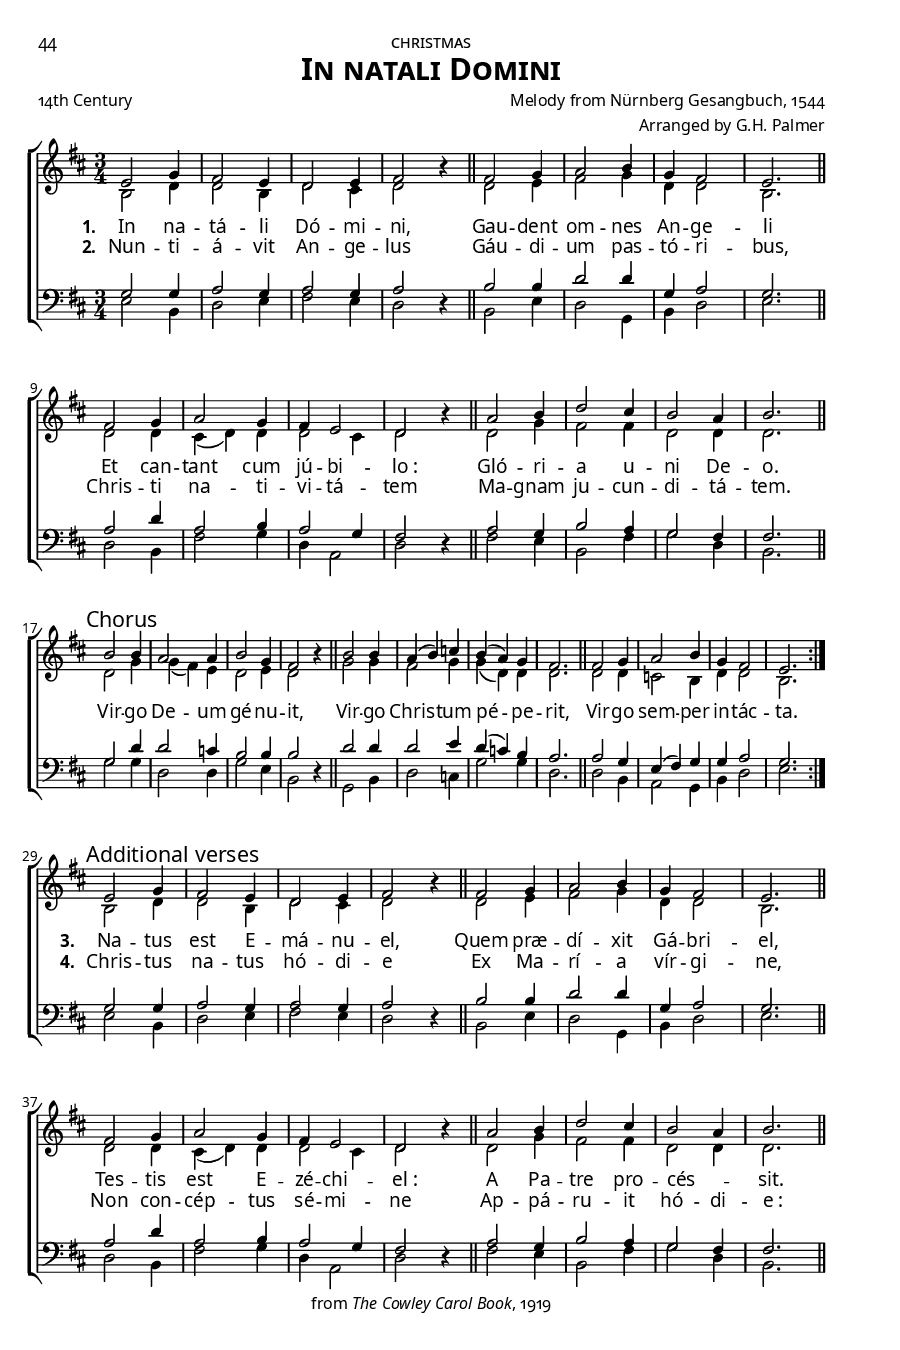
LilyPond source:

\version "2.14.2"
\include "util.ly"
\header {
  title = \markup{\override #'(font-name . "Garamond Premier Pro Semibold"){ \abs-fontsize #15 \smallCapsOldStyle"In natali Domini"}}
  poet = \markup\oldStyleNum"14th Century"
  composer = \markup\oldStyleNum"Melody from Nürnberg Gesangbuch, 1544"
  arranger = \markup\oldStyleNum"Arranged by G.H. Palmer"
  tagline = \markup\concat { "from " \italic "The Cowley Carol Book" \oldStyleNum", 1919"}
}
\paper {
  %print-all-headers = ##f
  paper-height = 9\in
  paper-width = 6\in
  indent = 0\in
  %system-system-spacing = #'((basic-distance . 10) (padding . 0))
  system-system-spacing =
    #'((basic-distance . 0)
       (minimum-distance . 0)
       (padding . -15)
       (stretchability . 100))
  ragged-last-bottom = ##f
  ragged-bottom = ##f
  two-sided = ##t
  inner-margin = 0.5\in
  outer-margin = 0.25\in
  top-margin = 0.25\in
  bottom-margin = 0.25\in
  first-page-number = #044
  print-first-page-number = ##t
  headerLine = \markup{\override #'(font-name . "Garamond Premier Pro") \smallCapsOldStyle"christmas"}
  oddHeaderMarkup = \markup\fill-line{
     \override #'(font-name . "Garamond Premier Pro")\abs-fontsize #8.5
     \combine 
        \fill-line{"" \on-the-fly #print-page-number-check-first
        \oldStylePageNum""
        }
        \fill-line{\headerLine}
  }
  evenHeaderMarkup = \markup {
     \override #'(font-name . "Garamond Premier Pro")\abs-fontsize #8.5
     \combine
        \on-the-fly #print-page-number-check-first
        \oldStylePageNum""
        \fill-line{\headerLine}
  }
}
#(set-global-staff-size 14) \paper{ #(define fonts (make-pango-font-tree "GoudyOlSt BT" "Garamond Premier Pro" "Garamond Premier Pro" (/ 14 20))) }
global = {
  \key d \major
  \time 3/4
}

sopMusic = \relative c' {
  \repeat volta 2 {
    e2 g4 |
    fis2 e4 |
    d2 e4 |
    fis2 b4\rest \bar "||"
    fis2 g4 |
    a2 b4 |
    g4 fis2 |

    e2. \bar "||"
    fis2 g4 |
    a2 g4 |
    fis4 e2 |
    d2 b'4\rest \bar "||"
    a2 b4 |
    d2 cis4 |

    b2 a4 |
    b2. \bar "||" \break \once \override Score.RehearsalMark #'self-alignment-X = #LEFT \mark "Chorus"
    b2 b4 |
    a2 a4 |
    b2 g4 |
    fis2 b4\rest \bar "||"
    b2 b4 |

    a4( b) c |
    b( a) g |
    fis2. \bar "||"
    fis2 g4 |
    a2 b4 |
    g4 fis2 |
    e2. \break
  }
  
  \once \override Score.RehearsalMark #'self-alignment-X = #LEFT
  \mark "Additional verses"
  e2 g4 |
  fis2 e4 |
  d2 e4 |
  fis2 b4\rest \bar "||"
  fis2 g4 |
  a2 b4 |
  g4 fis2 |
  
  e2. \bar "||"
  fis2 g4 |
  a2 g4 |
  fis4 e2 |
  d2 b'4\rest \bar "||"
  a2 b4 |
  d2 cis4 |
  
  b2 a4 |
  b2. \bar "||"
}
sopWords = \lyricmode {
}

altoMusic = \relative c' {
  b2 d4 |
  d2 b4 |
  d2 cis4 |
  d2 s4 \bar "||"
  d2 e4 |
  fis2 g4 |
  d4 d2 |
  
  b2. \bar "||"
  d2 d4 |
  cis4( d) d |
  d2 cis4 |
  d2 s4 \bar "||"
  d2 g4 |
  fis2 fis4 |
  
  d2 d4 |
  d2. \bar "||"
  d2 g4 |
  g( fis) e |
  d2 e4 |
  d2 s4 \bar "||"
  g2 g4 |
  
  fis2 g4 |
  g( d) d |
  d2. \bar "||"
  d2 d4 |
  c2 b4 |
  d4 d2 |
  b2.
  
  
  
  b2 d4 |
  d2 b4 |
  d2 cis4 |
  d2 s4 \bar "||"
  d2 e4 |
  fis2 g4 |
  d4 d2 |
  
  b2. \bar "||"
  d2 d4 |
  cis4( d) d |
  d2 cis4 |
  d2 s4 \bar "||"
  d2 g4 |
  fis2 fis4 |
  
  d2 d4 |
  d2. \bar "||"
}
altoWords = \lyricmode {
  \dropLyricsIV
  \set stanza = #"1. "
  In na -- tá -- li Dó -- mi -- ni,
  Gau -- dent om -- nes An -- ge -- li 
  Et can -- tant cum jú -- bi -- lo_:
  Gló -- ri -- a u -- ni De -- o.
  
  \set associatedVoice = "tenors"
  Vir -- go De -- um gé -- nu -- it, 
  Vir -- go Chris -- tum pé -- pe -- rit,
  \unset associatedVoice
  Vir -- go sem -- per in -- tác -- ta.


  \set stanza = #"3. "
  Na -- tus est E -- má -- nu -- el,
  Quem præ -- dí -- xit Gá -- bri -- el,
  Tes -- tis est E -- zé -- chi -- el_:
  A Pa -- tre pro -- cés -- _ sit.
}
altoWordsII = \lyricmode {
  \dropLyricsIV
  \set stanza = #"2. "
  Nun -- ti -- á -- vit An -- ge -- lus
  Gáu -- di -- um pas -- tó -- ri -- bus, 
  Chris -- ti na -- ti -- vi -- tá -- tem
  Ma -- gnam ju -- cun -- di -- tá -- tem.
  
  \repeat unfold 21 {\skip1}
  \set stanza = #"4. "
  Chris -- tus na -- tus hó -- di -- e
  Ex Ma -- rí -- a vír -- gi -- ne,
  Non con -- cép -- tus sé -- mi -- ne
  Ap -- pá -- ru -- it hó -- di -- e_:

}
altoWordsIII = \lyricmode {
}
altoWordsIV = \lyricmode {
}
altoWordsV = \lyricmode {
  \set stanza = #"5. "
  \set ignoreMelismata = ##t
}
altoWordsVI = \lyricmode {
  \set stanza = #"6. "
  \set ignoreMelismata = ##t
}
tenorMusic = \relative c {
  g'2 g4 |
  a2 g4 |
  a2 g4 |
  a2 s4 \bar "||"
  b2 b4 |
  d2 d4 |
  g,4 a2 |
  
  g2. \bar "||"
  a2 d4 |
  a2 b4 |
  a2 g4 |
  fis2 s4 \bar "||"
  a2 g4 |
  b2 a4 |
  
  g2 fis4 |
  fis2. \bar "||"
  g2 d'4 |
  d2 c4 |
  b2 b4 |
  b2 s4 \bar "||"
  d2 d4 |
  
  d2 e4 |
  d( c) b |
  a2. \bar "||"
  a2 g4 |
  e( fis) g |
  g a2 |
  g2.
  
  
  
  
  
  g2 g4 |
  a2 g4 |
  a2 g4 |
  a2 s4 \bar "||"
  b2 b4 |
  d2 d4 |
  g,4 a2 |
  
  g2. \bar "||"
  a2 d4 |
  a2 b4 |
  a2 g4 |
  fis2 s4 \bar "||"
  a2 g4 |
  b2 a4 |
  
  g2 fis4 |
  fis2. \bar "||"
}
tenorWords = \lyricmode {
}

bassMusic = \relative c {
  e2 b4 |
  d2 e4 |
  fis2 e4 |
  d2 d4\rest \bar "||"
  b2 e4 |
  d2 g,4 |
  b4 d2 |
  
  e2. \bar "||"
  d2 b4 |
  fis'2 g4 |
  d4 a2 |
  d2 d4\rest \bar "||"
  fis2 e4 |
  b2 fis'4 |
  
  g2 d4 |
  b2. \bar "||"
  g'2 g4 |
  d2 d4 |
  g2 e4 |
  b2 d4\rest \bar "||"
  g,2 b4 |
  
  d2 c4 |
  g'2 g4 |
  d2. \bar "||"
  d2 b4 |
  a2 g4 |
  b4 d2 |
  e2.
  
  
  
  
  
  e2 b4 |
  d2 e4 |
  fis2 e4 |
  d2 d4\rest \bar "||"
  b2 e4 |
  d2 g,4 |
  b4 d2 |
  
  e2. \bar "||"
  d2 b4 |
  fis'2 g4 |
  d4 a2 |
  d2 d4\rest \bar "||"
  fis2 e4 |
  b2 fis'4 |
  
  g2 d4 |
  b2. \bar "||"
}
bassWords = \lyricmode {

}

pianoRH = \relative c' {
  
}
pianoLH = \relative c' {
  
}

\score {
  <<
   \new ChoirStaff <<
    \new Staff = women <<
      \new Voice = "sopranos" { \voiceOne << \global \sopMusic >> }
      \new Voice = "altos" { \voiceTwo << \global \altoMusic >> }
    >>
   \new Staff = men <<
      \clef bass
      \new Voice = "tenors" { \voiceOne << \global \tenorMusic >> }
      \new Voice = "basses" { \voiceTwo << \global \bassMusic >> }
    >>
    \new Lyrics \with { alignAboveContext = #"women" \override VerticalAxisGroup #'nonstaff-relatedstaff-spacing = #'((basic-distance . 0) (padding . -1))} \lyricsto "sopranos" \sopWords
     \new Lyrics = "altosVI"  \with { alignBelowContext = #"women" \override VerticalAxisGroup #'nonstaff-relatedstaff-spacing = #'((basic-distance . 0))} \lyricsto "sopranos" \altoWordsVI
    \new Lyrics = "altosV"  \with { alignBelowContext = #"women" \override VerticalAxisGroup #'nonstaff-relatedstaff-spacing = #'((basic-distance . 0))} \lyricsto "sopranos" \altoWordsV
    \new Lyrics = "altosIV"  \with { alignBelowContext = #"women" \override VerticalAxisGroup #'nonstaff-relatedstaff-spacing = #'((basic-distance . 0))} \lyricsto "sopranos" \altoWordsIV
    \new Lyrics = "altosIII"  \with { alignBelowContext = #"women" \override VerticalAxisGroup #'nonstaff-relatedstaff-spacing = #'((basic-distance . 0))} \lyricsto "sopranos" \altoWordsIII
    \new Lyrics = "altosII"  \with { alignBelowContext = #"women" \override VerticalAxisGroup #'nonstaff-relatedstaff-spacing = #'((basic-distance . 0))} \lyricsto "sopranos" \altoWordsII
    \new Lyrics = "altos"  \with { alignBelowContext = #"women" } \lyricsto "sopranos" \altoWords
    \new Lyrics \with { alignAboveContext = #"men" \override VerticalAxisGroup #'nonstaff-relatedstaff-spacing = #'((basic-distance . 0) (padding . -1)) } \lyricsto "tenors" \tenorWords
    \new Lyrics \with { alignBelowContext = #"men" \override VerticalAxisGroup #'nonstaff-relatedstaff-spacing = #'((basic-distance . 0)) } \lyricsto "basses" \bassWords
  >>
%    \new PianoStaff << \new Staff { \new Voice { \pianoRH } } \new Staff { \clef "bass" \pianoLH } >>
  >>
  \layout {
    #(define fonts (make-pango-font-tree "GoudyOlSt BT" "Garamond Premier Pro" "Garamond Premier Pro" (/ 14.9 20)))
    \context {
      \Score
      %\override SpacingSpanner #'base-shortest-duration = #(ly:make-moment 1 8)
      %\override SpacingSpanner #'common-shortest-duration = #(ly:make-moment 1 4)
    }
    \context {
      % Remove all empty staves
      % \Staff \RemoveEmptyStaves \override VerticalAxisGroup #'remove-first = ##t
    }
    \context {
      \Lyrics
      \override LyricText #'X-offset = #center-on-word
    }
  }
  \midi {
    \tempo 4 = 180
    \set Staff.midiInstrument = "flute"
  
    \context {
      \Voice
      \remove "Dynamic_performer"
    }
  }
}
